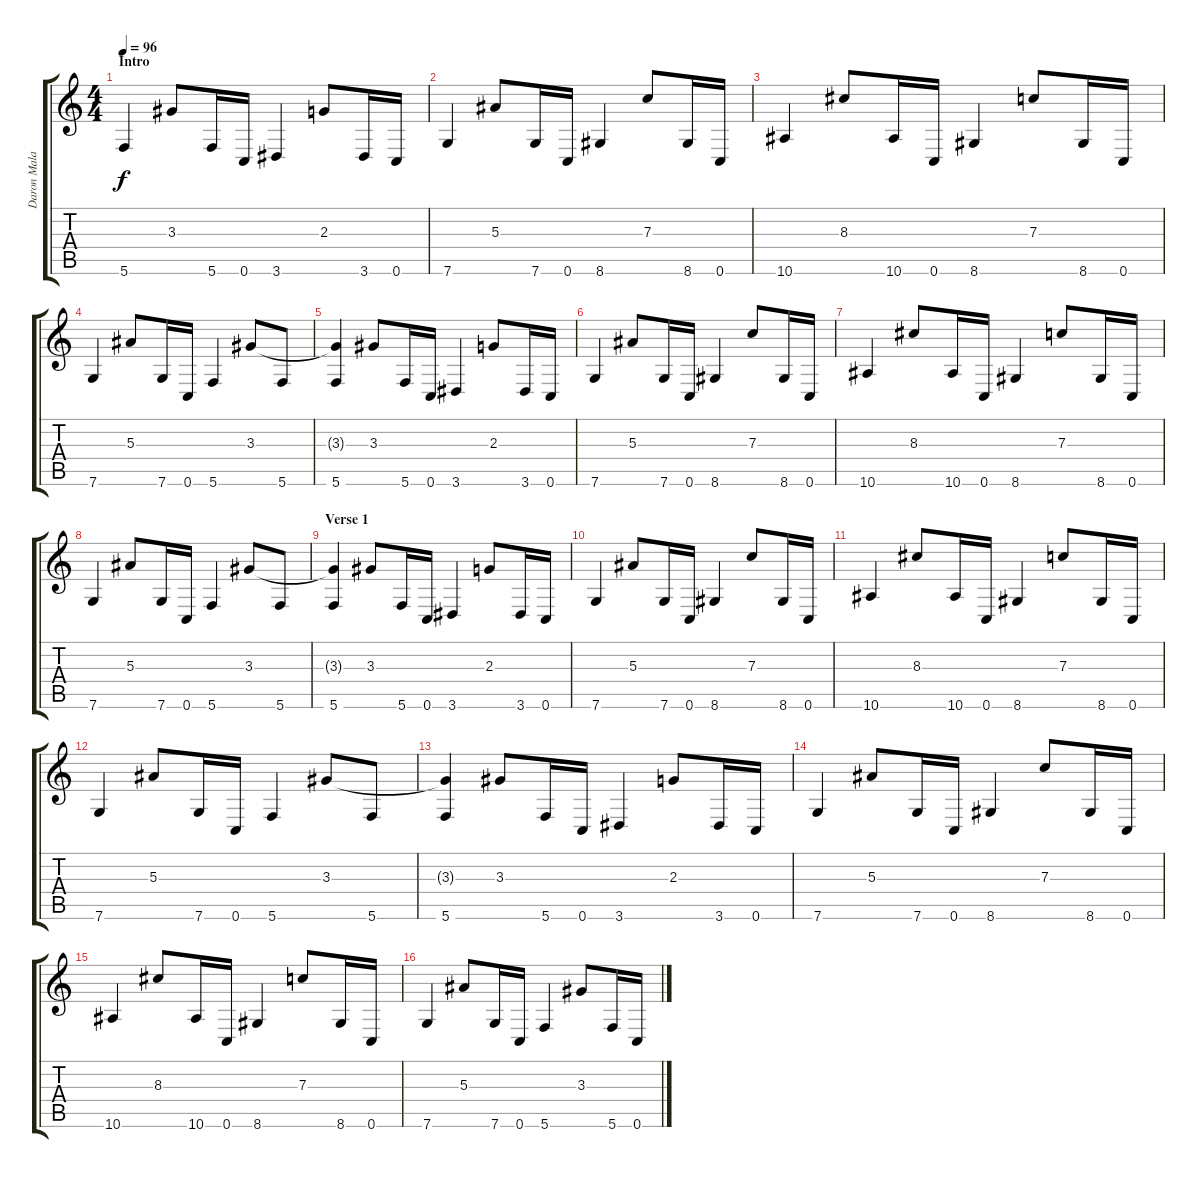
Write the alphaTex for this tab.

\track ("Daron Malakian [Guitar]" "Daron Mala") {instrument distortionguitar}
\staff {score tabs}
\tuning (D4 A3 F3 C3 G2 C2) {hide}
\ts (4 4)
\section ("" "Intro")
\tempo 96
\clef g2
\ks c
5.6.4{dy f instrument electricguitarclean} 3.3.8 5.6.16 0.6.16 3.6.4 2.3.8 3.6.16 0.6.16 |
7.6.4 5.3.8 7.6.16 0.6.16 8.6.4 7.3.8 8.6.16 0.6.16 |
10.6.4 8.3.8 10.6.16 0.6.16 8.6.4 7.3.8 8.6.16 0.6.16 |
7.6.4 5.3.8 7.6.16 0.6.16 5.6.4 3.3.8 5.6.8 |
(3.3{t} 5.6).4 3.3.8 5.6.16 0.6.16 3.6.4 2.3.8 3.6.16 0.6.16 |
7.6.4 5.3.8 7.6.16 0.6.16 8.6.4 7.3.8 8.6.16 0.6.16 |
10.6.4 8.3.8 10.6.16 0.6.16 8.6.4 7.3.8 8.6.16 0.6.16 |
7.6.4 5.3.8 7.6.16 0.6.16 5.6.4 3.3.8 5.6.8 |
\section ("" "Verse 1")
(3.3{t} 5.6).4 3.3.8 5.6.16 0.6.16 3.6.4 2.3.8 3.6.16 0.6.16 |
7.6.4 5.3.8 7.6.16 0.6.16 8.6.4 7.3.8 8.6.16 0.6.16 |
10.6.4 8.3.8 10.6.16 0.6.16 8.6.4 7.3.8 8.6.16 0.6.16 |
7.6.4 5.3.8 7.6.16 0.6.16 5.6.4 3.3.8 5.6.8 |
(3.3{t} 5.6).4 3.3.8 5.6.16 0.6.16 3.6.4 2.3.8 3.6.16 0.6.16 |
7.6.4 5.3.8 7.6.16 0.6.16 8.6.4 7.3.8 8.6.16 0.6.16 |
10.6.4 8.3.8 10.6.16 0.6.16 8.6.4 7.3.8 8.6.16 0.6.16 |
7.6.4 5.3.8 7.6.16 0.6.16 5.6.4 3.3.8 5.6.16 0.6.16
